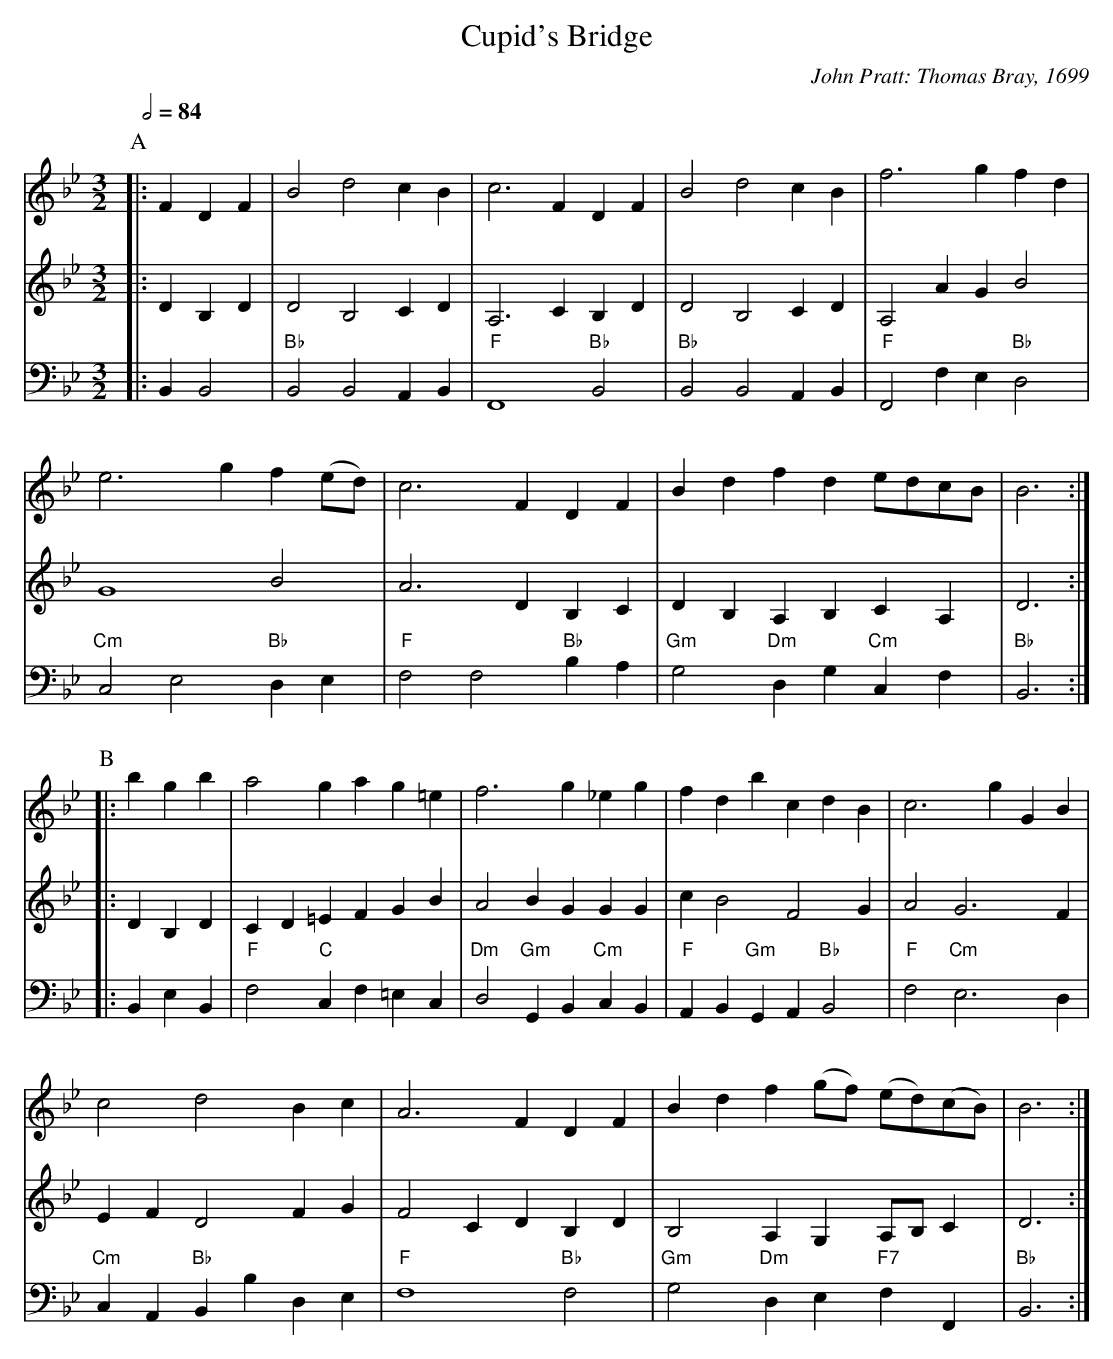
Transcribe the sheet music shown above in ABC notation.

X:1
T:Cupid's Bridge
C:John Pratt: Thomas Bray, 1699
M:3/2
L:1/4
Q:1/2=84
K:Bb
P:A
V:1
|: FDF | B2 d2 cB | c3 F DF | B2 d2 cB | f3 g fd |
e3 g f(e/d/) | c3 F DF | Bd fd e/d/c/B/ | B3 :|
V:2
|: DB,D | D2 B,2 CD | A,3 C B,D | D2 B,2 CD | A,2 AG B2 |
G4 B2 | A3 DB,C | DB, A,B, CA, | D3 :|
V:3 bass octave=-2
|: BB2 | "Bb"B2 B2 AB | "F"F4 "Bb"B2 | "Bb"B2 B2 AB | "F"F2 fe "Bb"d2 |
"Cm"c2 e2 "Bb"de | "F"f2 f2 "Bb"ba | "Gm"g2 "Dm"dg "Cm"cf | "Bb"B3 :|
P:B
V:1
|: bgb | a2 ga g=e | f3 g _eg | fd bc dB | c3 gGB |
c2 d2 Bc | A3 F DF | Bd f(g/f/) (e/d/)(c/B/) | B3 :|
V:2
|: DB,D | CD =EF GB | A2 BG GG | c B2 F2 G | A2 G3 F |
EF D2 FG | F2 CD B,D | B,2 A,G, A,/B,/C | D3 :|
V:3
|: BeB | "F"f2 "C"cf =ec | "Dm"d2 "Gm"GB "Cm"cB | "F"AB "Gm"GA "Bb"B2 | "F"f2 "Cm"e3 d |
"Cm"cA "Bb"Bb de | "F"f4 "Bb"f2 | "Gm"g2 "Dm"de "F7"fF | "Bb"B3 :|
